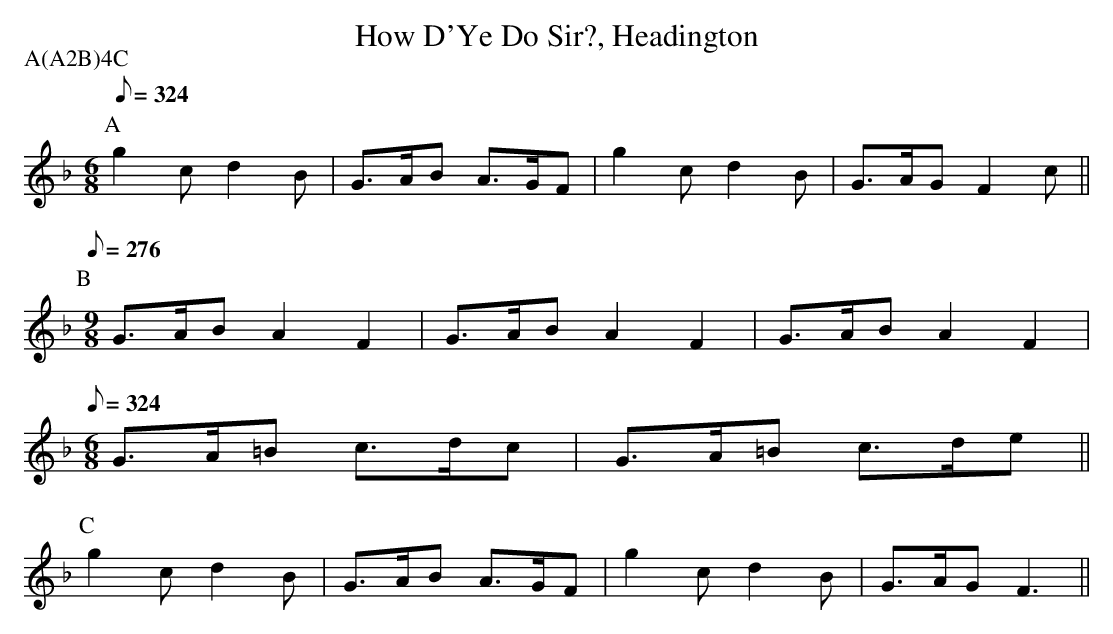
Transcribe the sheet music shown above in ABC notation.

X:1
T:How D'Ye Do Sir?, Headington
M:6/8
L:1/8
P:A(A2B)4C
K:F
P:A
Q:324
g2c  d2B |G>AB A>GF|g2c  d2B |G>AG F2c||
P:B
Q:276
M:9/8
G>AB A2F2|G>AB A2F2|G>AB A2F2|
Q:324
M:6/8
G>A=B c>dc|G>A=B c>de||
P:C
g2c  d2B |G>AB A>GF|g2c  d2B |G>AG F3 ||
